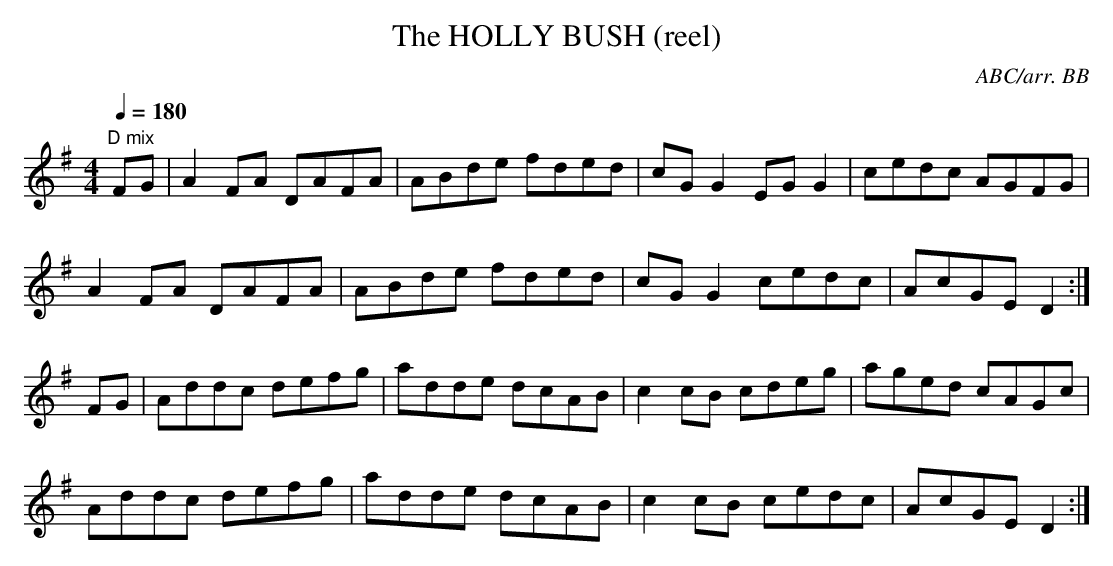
X:1
T:HOLLY BUSH (reel), The
C:ABC/arr. BB
M:4/4
L:1/8
Q:1/4=180
K:G
"D mix"
FG|A2FA DAFA|ABde fded|cGG2 EGG2|cedc AGFG|
A2FA DAFA|ABde fded|cGG2 cedc|AcGE D2 :|
FG|Addc defg|adde dcAB|c2cB cdeg|aged cAGc|
Addc defg|adde dcAB|c2cB cedc|AcGE D2 :|
